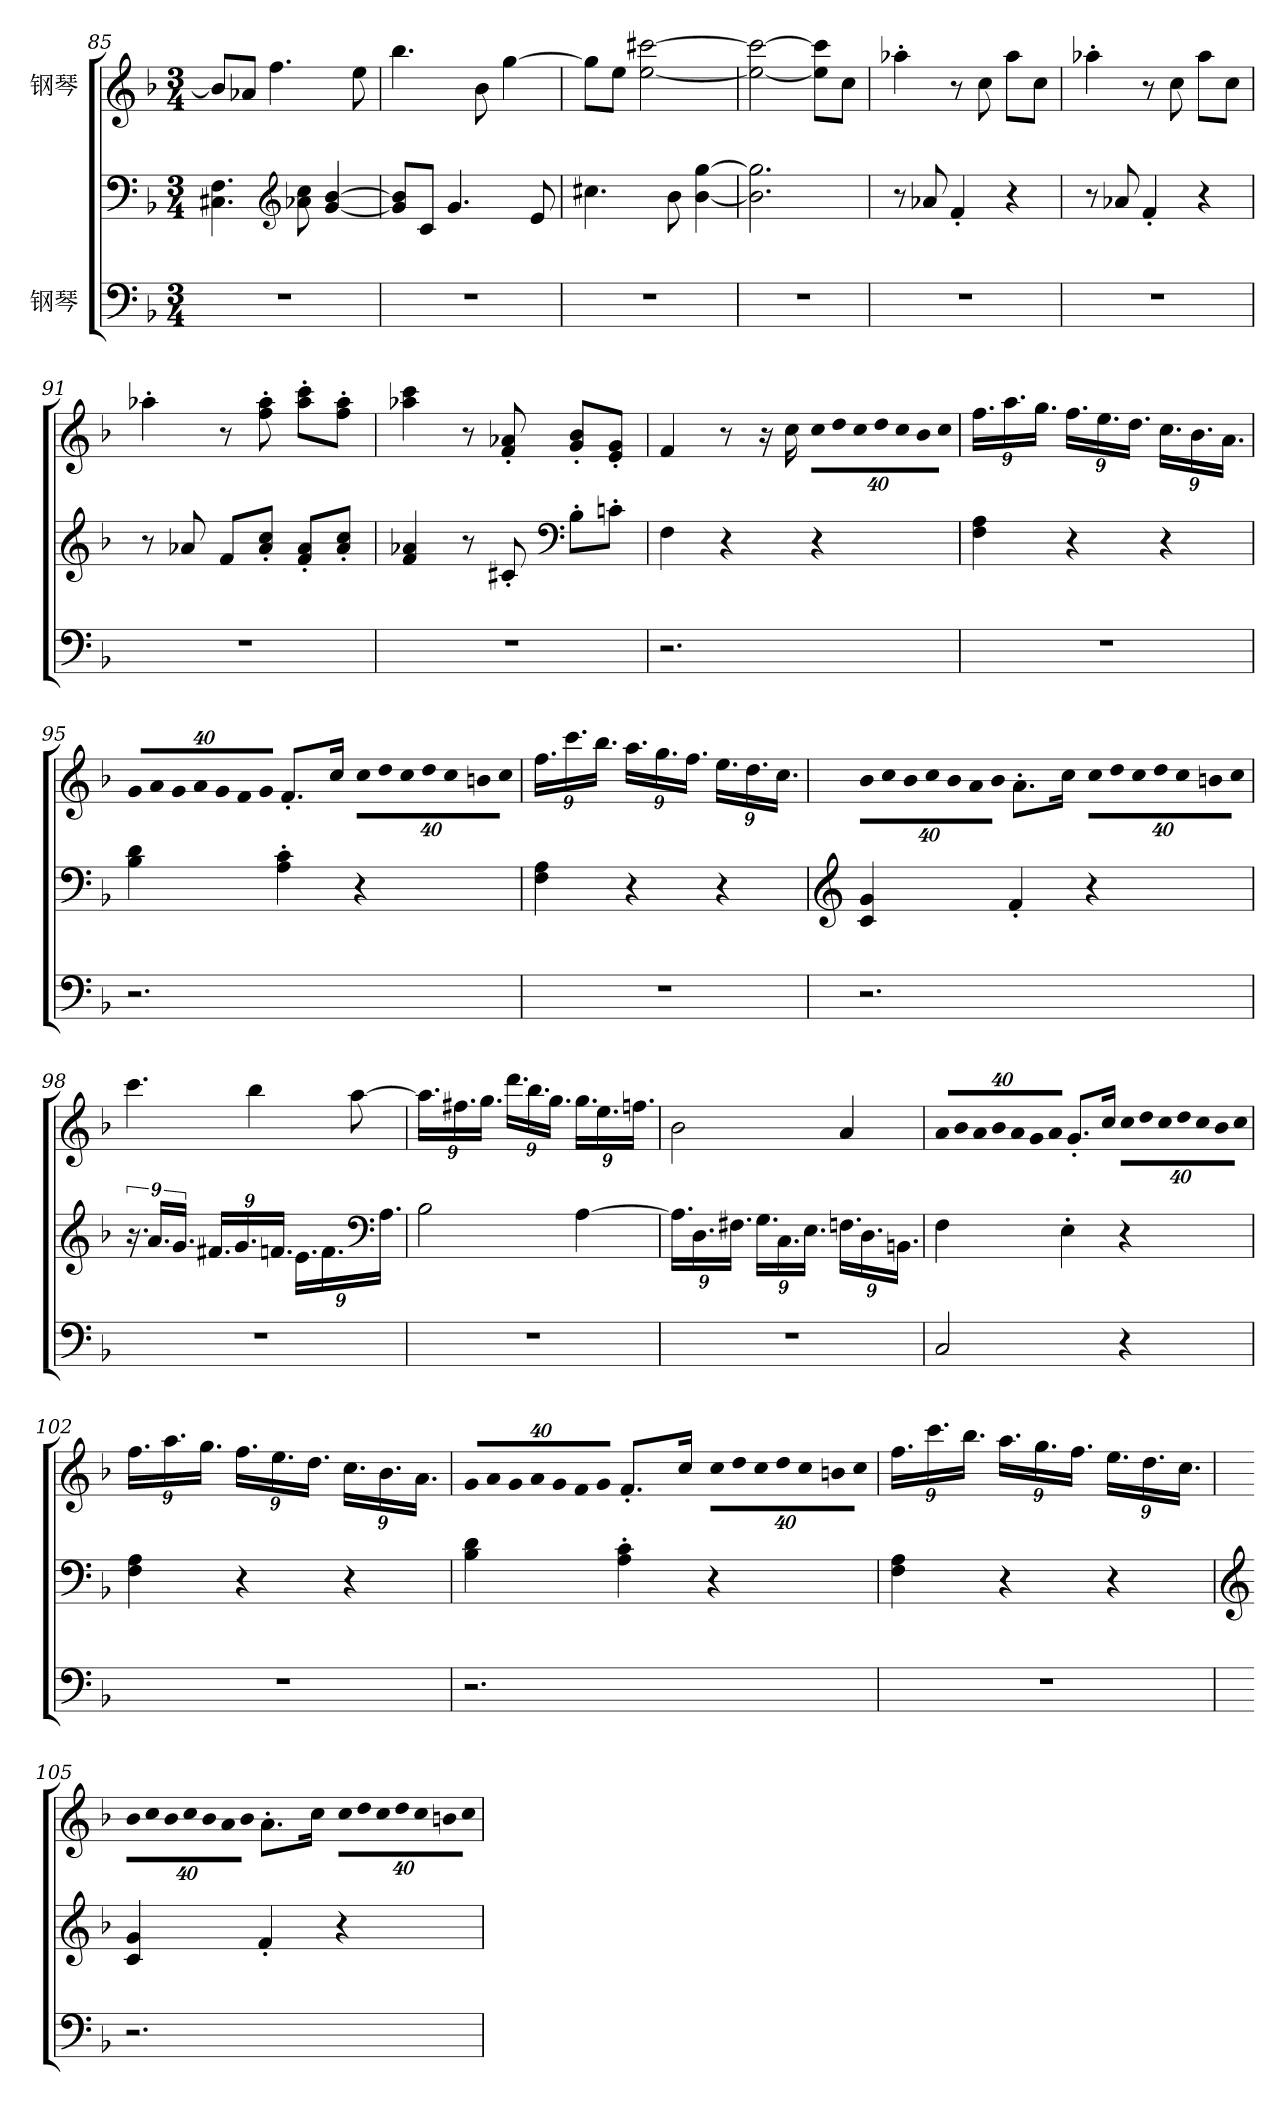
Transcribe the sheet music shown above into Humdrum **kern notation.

**kern	**kern	**kern
*part2	*part2	*part1
*staff3	*staff2	*staff1
*I"钢琴	*	*I"钢琴
*clefF4	*clefF4	*clefG2
*k[b-]	*k[b-]	*k[b-]
*M3/4	*M3/4	*M3/4
=85	=85	=85
2.r	4.C#X\ 4.F\	8b-/L]
.	.	8a-X/J
.	.	4.ff\
*	*clefG2	*
.	8a-X\ 8cc\	.
.	[4g/ [4b-/	.
.	.	8ee\
=86	=86	=86
2.r	8g/] 8b-/]L	4.bb-\
.	8c/J	.
.	4.g/	.
.	.	8b-\
.	.	[4gg\
.	8e/	.
=87	=87	=87
2.r	4.cc#X\	8gg\L]
.	.	8ee\J
.	.	[2ee\ [2ccc#X\
.	8b-\	.
.	[4b-\ [4gg\	.
!!LO:LB:g=z
=88	=88	=88
2.r	2.b-\] 2.gg\]	2ee\_ 2ccc#\_
.	.	8ee\] 8ccc#\]L
.	.	8cc\J
=89	=89	=89
2.r	8r	4aa-X'\
.	8a-X/	.
.	4f'/	8r
.	.	8cc\
.	4r	8aa-\L
.	.	8cc\J
=90	=90	=90
2.r	8r	4aa-X'\
.	8a-X/	.
.	4f'/	8r
.	.	8cc\
.	4r	8aa-\L
.	.	8cc\J
=91	=91	=91
2.r	8r	4aa-X'\
.	8a-X/	.
.	8f/L	8r
.	8a-/' 8cc/'J	8ff\' 8aa-\'
.	8f/' 8a-/'L	8aa-\' 8ccc\'L
.	8a-/' 8cc/'J	8ff\' 8aa-\'J
=92	=92	=92
2.r	4f/ 4a-X/	4aa-X\ 4ccc\
.	8r	8r
.	8c#X'/	8f/' 8a-X/'
*	*clefF4	*
.	8B-'\L	8g/' 8b-/'L
.	8cn'\J	8e/' 8g/'J
!!LO:LB:g=z
=93	=93	=93
2.r	4F\	4f/
.	4r	8r
.	.	16r
.	.	16cc\
*	*	*Xbrackettup
!	!	!LO:N:vis=32
.	4r	640%23cc\LLL
!	!	!LO:N:vis=32
.	.	640%23dd\
!	!	!LO:N:vis=32
.	.	640%23cc\
!	!	!LO:N:vis=32
.	.	640%23dd\
!	!	!LO:N:vis=32
.	.	640%23cc\
!	!	!LO:N:vis=32
.	.	640%23b-\
!	!	!LO:N:vis=32
.	.	640%23cc\JJJ
640ryy	640ryy	.
=94	=94	=94
2.r	4F\ 4A\	18.ff\LL
.	.	18.aa\
.	.	18.gg\JJ
.	4r	18.ff\LL
.	.	18.ee\
.	.	18.dd\JJ
.	4r	18.cc\LL
.	.	18.b-\
.	.	18.a\JJ
=95	=95	=95
!	!	!LO:N:vis=32
2.r	4B-\ 4d\	640%23g/LLL
!	!	!LO:N:vis=32
.	.	640%23a/
!	!	!LO:N:vis=32
.	.	640%23g/
!	!	!LO:N:vis=32
.	.	640%23a/
!	!	!LO:N:vis=32
.	.	640%23g/
!	!	!LO:N:vis=32
.	.	640%23f/
!	!	!LO:N:vis=32
.	.	640%23g/JJJ
.	4A\' 4c\'	.
.	.	8.f'/L
.	.	16cc/Jk
.	4r	.
!	!	!LO:N:vis=32
.	.	640%23cc\LLL
!	!	!LO:N:vis=32
.	.	640%23dd\
!	!	!LO:N:vis=32
.	.	640%23cc\
!	!	!LO:N:vis=32
.	.	640%23dd\
!	!	!LO:N:vis=32
.	.	640%23cc\
!	!	!LO:N:vis=32
.	.	640%23bn\
!	!	!LO:N:vis=32
.	.	640%23cc\JJJ
320ryy	320ryy	.
!!LO:LB:g=z
=96	=96	=96
2.r	4F\ 4A\	18.ff\LL
.	.	18.ccc\
.	.	18.bb-\JJ
.	4r	18.aa\LL
.	.	18.gg\
.	.	18.ff\JJ
.	4r	18.ee\LL
.	.	18.dd\
.	.	18.cc\JJ
=97	=97	=97
*	*clefG2	*
!	!	!LO:N:vis=32
2.r	4c/ 4g/	640%23b-\LLL
!	!	!LO:N:vis=32
.	.	640%23cc\
!	!	!LO:N:vis=32
.	.	640%23b-\
!	!	!LO:N:vis=32
.	.	640%23cc\
!	!	!LO:N:vis=32
.	.	640%23b-\
!	!	!LO:N:vis=32
.	.	640%23a\
!	!	!LO:N:vis=32
.	.	640%23b-\JJJ
.	4f'/	.
.	.	8.a'\L
.	.	16cc\Jk
.	4r	.
!	!	!LO:N:vis=32
.	.	640%23cc\LLL
!	!	!LO:N:vis=32
.	.	640%23dd\
!	!	!LO:N:vis=32
.	.	640%23cc\
!	!	!LO:N:vis=32
.	.	640%23dd\
!	!	!LO:N:vis=32
.	.	640%23cc\
!	!	!LO:N:vis=32
.	.	640%23bn\
!	!	!LO:N:vis=32
.	.	640%23cc\JJJ
320ryy	320ryy	.
!!LO:PB:g=z
=98	=98	=98
2.r	18.r	4.ccc\
.	18.a/LL	.
.	18.g/JJ	.
.	18.f#X/LL	.
.	18.g/	.
.	.	4bb-\
.	18.fn/JJ	.
.	18.e\LL	.
.	18.f\	.
.	.	[8aa\
*	*clefF4	*
.	18.A\JJ	.
=99	=99	=99
2.r	2B-\	18.aa\LL]
.	.	18.ff#X\
.	.	18.gg\JJ
.	.	18.ddd\LL
.	.	18.bb-\
.	.	18.gg\JJ
.	[4A\	18.gg\LL
.	.	18.ee\
.	.	18.ffn\JJ
!!LO:LB:g=z
=100	=100	=100
*	*Xbrackettup	*
2.r	18.A\LL]	2b-\
.	18.D\	.
.	18.F#X\JJ	.
.	18.G\LL	.
.	18.C\	.
.	18.E\JJ	.
.	18.Fn\LL	4a/
.	18.D\	.
.	18.BBn\JJ	.
=101	=101	=101
!	!	!LO:N:vis=32
2C/	4F\	640%23a/LLL
!	!	!LO:N:vis=32
.	.	640%23b-/
!	!	!LO:N:vis=32
.	.	640%23a/
!	!	!LO:N:vis=32
.	.	640%23b-/
!	!	!LO:N:vis=32
.	.	640%23a/
!	!	!LO:N:vis=32
.	.	640%23g/
!	!	!LO:N:vis=32
.	.	640%23a/JJJ
.	4E'\	.
.	.	8.g'/L
.	.	16cc/Jk
4r	4r	.
!	!	!LO:N:vis=32
.	.	640%23cc\LLL
!	!	!LO:N:vis=32
.	.	640%23dd\
!	!	!LO:N:vis=32
.	.	640%23cc\
!	!	!LO:N:vis=32
.	.	640%23dd\
!	!	!LO:N:vis=32
.	.	640%23cc\
!	!	!LO:N:vis=32
.	.	640%23b-\
!	!	!LO:N:vis=32
.	.	640%23cc\JJJ
320ryy	320ryy	.
!!LO:LB:g=z
=102	=102	=102
2.r	4F\ 4A\	18.ff\LL
.	.	18.aa\
.	.	18.gg\JJ
.	4r	18.ff\LL
.	.	18.ee\
.	.	18.dd\JJ
.	4r	18.cc\LL
.	.	18.b-\
.	.	18.a\JJ
=103	=103	=103
!	!	!LO:N:vis=32
2.r	4B-\ 4d\	640%23g/LLL
!	!	!LO:N:vis=32
.	.	640%23a/
!	!	!LO:N:vis=32
.	.	640%23g/
!	!	!LO:N:vis=32
.	.	640%23a/
!	!	!LO:N:vis=32
.	.	640%23g/
!	!	!LO:N:vis=32
.	.	640%23f/
!	!	!LO:N:vis=32
.	.	640%23g/JJJ
.	4A\' 4c\'	.
.	.	8.f'/L
.	.	16cc/Jk
.	4r	.
!	!	!LO:N:vis=32
.	.	640%23cc\LLL
!	!	!LO:N:vis=32
.	.	640%23dd\
!	!	!LO:N:vis=32
.	.	640%23cc\
!	!	!LO:N:vis=32
.	.	640%23dd\
!	!	!LO:N:vis=32
.	.	640%23cc\
!	!	!LO:N:vis=32
.	.	640%23bn\
!	!	!LO:N:vis=32
.	.	640%23cc\JJJ
320ryy	320ryy	.
!!LO:LB:g=z
=104	=104	=104
2.r	4F\ 4A\	18.ff\LL
.	.	18.ccc\
.	.	18.bb-\JJ
.	4r	18.aa\LL
.	.	18.gg\
.	.	18.ff\JJ
.	4r	18.ee\LL
.	.	18.dd\
.	.	18.cc\JJ
=105	=105	=105
*	*clefG2	*
!	!	!LO:N:vis=32
2.r	4c/ 4g/	640%23b-\LLL
!	!	!LO:N:vis=32
.	.	640%23cc\
!	!	!LO:N:vis=32
.	.	640%23b-\
!	!	!LO:N:vis=32
.	.	640%23cc\
!	!	!LO:N:vis=32
.	.	640%23b-\
!	!	!LO:N:vis=32
.	.	640%23a\
!	!	!LO:N:vis=32
.	.	640%23b-\JJJ
.	4f'/	.
.	.	8.a'\L
.	.	16cc\Jk
.	4r	.
!	!	!LO:N:vis=32
.	.	640%23cc\LLL
!	!	!LO:N:vis=32
.	.	640%23dd\
!	!	!LO:N:vis=32
.	.	640%23cc\
!	!	!LO:N:vis=32
.	.	640%23dd\
!	!	!LO:N:vis=32
.	.	640%23cc\
!	!	!LO:N:vis=32
.	.	640%23bn\
!	!	!LO:N:vis=32
.	.	640%23cc\JJJ
320ryy	320ryy	.
=	=	=
*-	*-	*-
